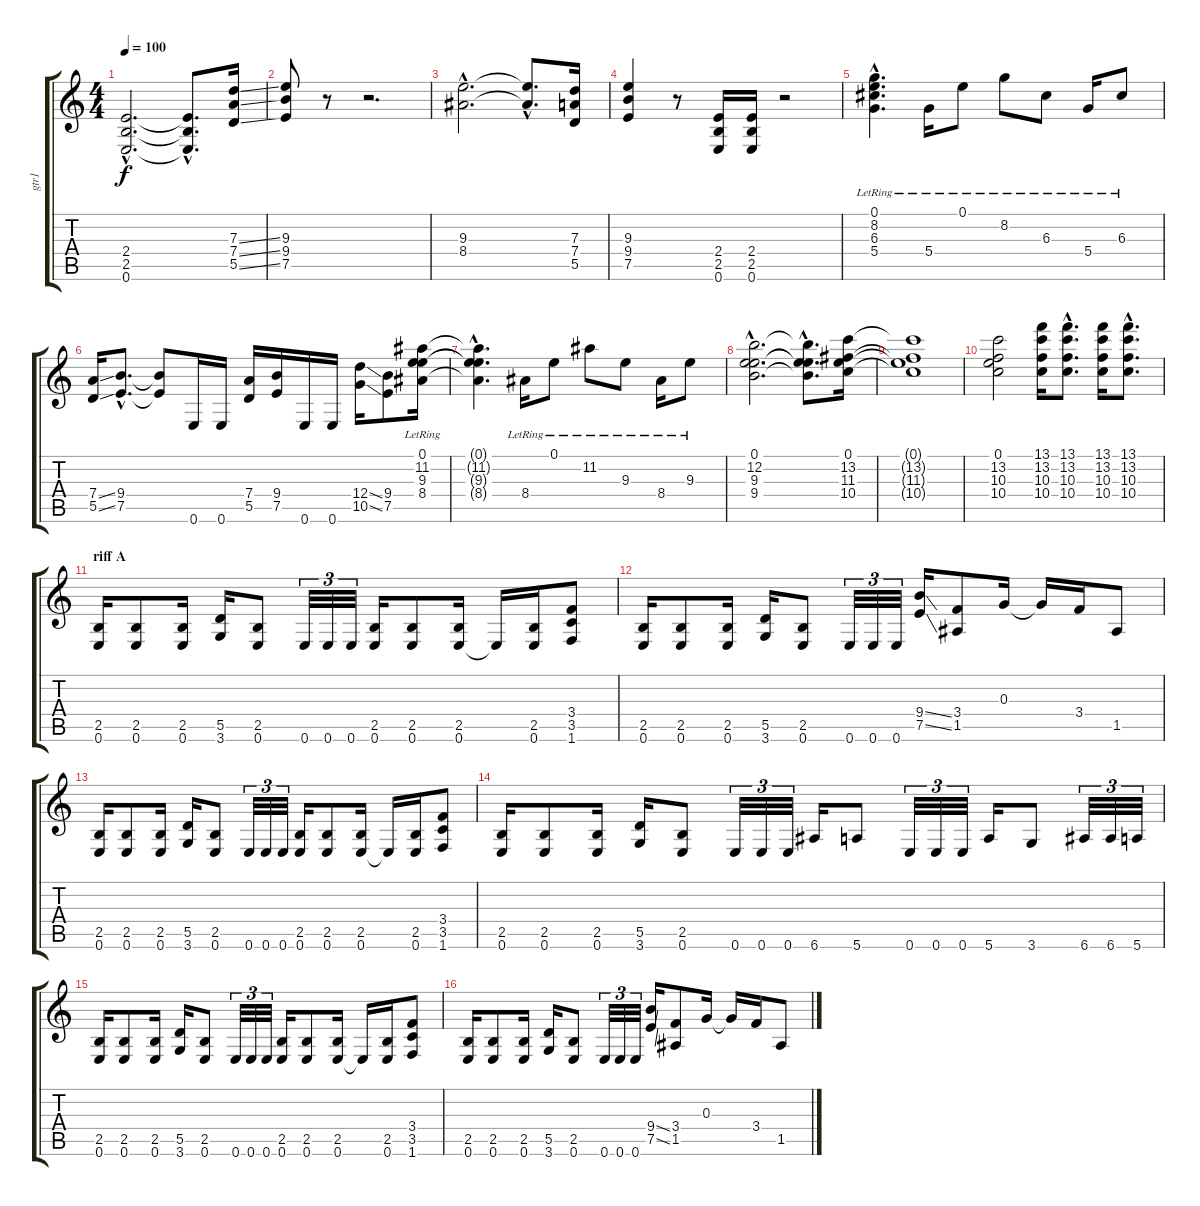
\track ("gtr1 " "gtr1 ") {instrument distortionguitar}
\staff {score tabs}
\tuning (E4 B3 G3 D3 A2 E2) {hide}
\ts (4 4)
\tempo 100
\clef g2
\ks c
(2.4{hac} 2.5{hac} 0.6{hac}).2{d dy f instrument distortionguitar} (2.4{hac t} 2.5{hac t} 0.6{hac t}).8{d} (7.3{ss} 7.4{ss} 5.5{ss}).16 |
(9.3 9.4 7.5).8 r.8 r.2{d} |
(9.3{hac} 8.4{hac}).2{d} (9.3{hac t} 8.4{hac t}).8{d} (7.3 7.4 5.5).16 |
(9.3 9.4 7.5).4 r.8 (2.4 2.5 0.6).16 (2.4 2.5 0.6).16 r.2 |
(0.1{hac lr} 8.2{hac lr} 6.3{hac lr} 5.4{hac lr}).4{d} 5.4{lr}.16 0.1{lr}.8 8.2{lr}.8 6.3{lr}.8 5.4{lr}.16 6.3{lr}.8 |
(7.4{ss} 5.5{ss}).16 (9.4{hac} 7.5{hac}).8{d} (9.4{t} 7.5{t}).8 0.6.16 0.6.16 (7.4 5.5).16 (9.4 7.5).16 0.6.16 0.6.16 (12.4{ss} 10.5{ss}).16 (9.4 7.5).8 (0.1{lr} 11.2{lr} 9.3{lr} 8.4{lr}).16 |
(0.1{hac t} 11.2{hac t} 9.3{hac t} 8.4{hac t}).4{d} 8.4{lr}.16 0.1{lr}.8 11.2{lr}.8 9.3{lr}.8 8.4{lr}.16 9.3{lr}.8 |
(0.1{hac} 12.2{hac} 9.3{hac} 9.4{hac}).2{d} (0.1{hac t} 12.2{hac t} 9.3{hac t} 9.4{hac t}).8{d} (0.1 13.2 11.3 10.4).16 |
(0.1{t} 13.2{t} 11.3{t} 10.4{t}).1 |
(0.1 13.2 10.3 10.4).2 (13.1 13.2 10.3 10.4).16 (13.1{hac} 13.2{hac} 10.3{hac} 10.4{hac}).8{d} (13.1 13.2 10.3 10.4).16 (13.1{hac} 13.2{hac} 10.3{hac} 10.4{hac}).8{d} |
\section ("" "riff A")
(2.5 0.6).16 (2.5 0.6).8 (2.5 0.6).16 (5.5 3.6).16 (2.5 0.6).8 0.6.32{tu (3 2)} 0.6.32{tu (3 2)} 0.6.32{tu (3 2)} (2.5 0.6).16 (2.5 0.6).8 (2.5 0.6).16 0.6{t}.16 (2.5 0.6).16 (3.4 3.5 1.6).8 |
(2.5 0.6).16 (2.5 0.6).8 (2.5 0.6).16 (5.5 3.6).16 (2.5 0.6).8 0.6.32{tu (3 2)} 0.6.32{tu (3 2)} 0.6.32{tu (3 2)} (9.4{ss} 7.5{ss}).16 (3.4 1.5).8 0.3.16 0.3{t}.16 3.4.16 1.5.8 |
(2.5 0.6).16 (2.5 0.6).8 (2.5 0.6).16 (5.5 3.6).16 (2.5 0.6).8 0.6.32{tu (3 2)} 0.6.32{tu (3 2)} 0.6.32{tu (3 2)} (2.5 0.6).16 (2.5 0.6).8 (2.5 0.6).16 0.6{t}.16 (2.5 0.6).16 (3.4 3.5 1.6).8 |
(2.5 0.6).16 (2.5 0.6).8 (2.5 0.6).16 (5.5 3.6).16 (2.5 0.6).8 0.6.32{tu (3 2)} 0.6.32{tu (3 2)} 0.6.32{tu (3 2)} 6.6.16 5.6.8 0.6.32{tu (3 2)} 0.6.32{tu (3 2)} 0.6.32{tu (3 2)} 5.6.16 3.6.8 6.6.32{tu (3 2)} 6.6.32{tu (3 2)} 5.6.32{tu (3 2)} |
(2.5 0.6).16 (2.5 0.6).8 (2.5 0.6).16 (5.5 3.6).16 (2.5 0.6).8 0.6.32{tu (3 2)} 0.6.32{tu (3 2)} 0.6.32{tu (3 2)} (2.5 0.6).16 (2.5 0.6).8 (2.5 0.6).16 0.6{t}.16 (2.5 0.6).16 (3.4 3.5 1.6).8 |
(2.5 0.6).16 (2.5 0.6).8 (2.5 0.6).16 (5.5 3.6).16 (2.5 0.6).8 0.6.32{tu (3 2)} 0.6.32{tu (3 2)} 0.6.32{tu (3 2)} (9.4{ss} 7.5{ss}).16 (3.4 1.5).8 0.3.16 0.3{t}.16 3.4.16 1.5.8
